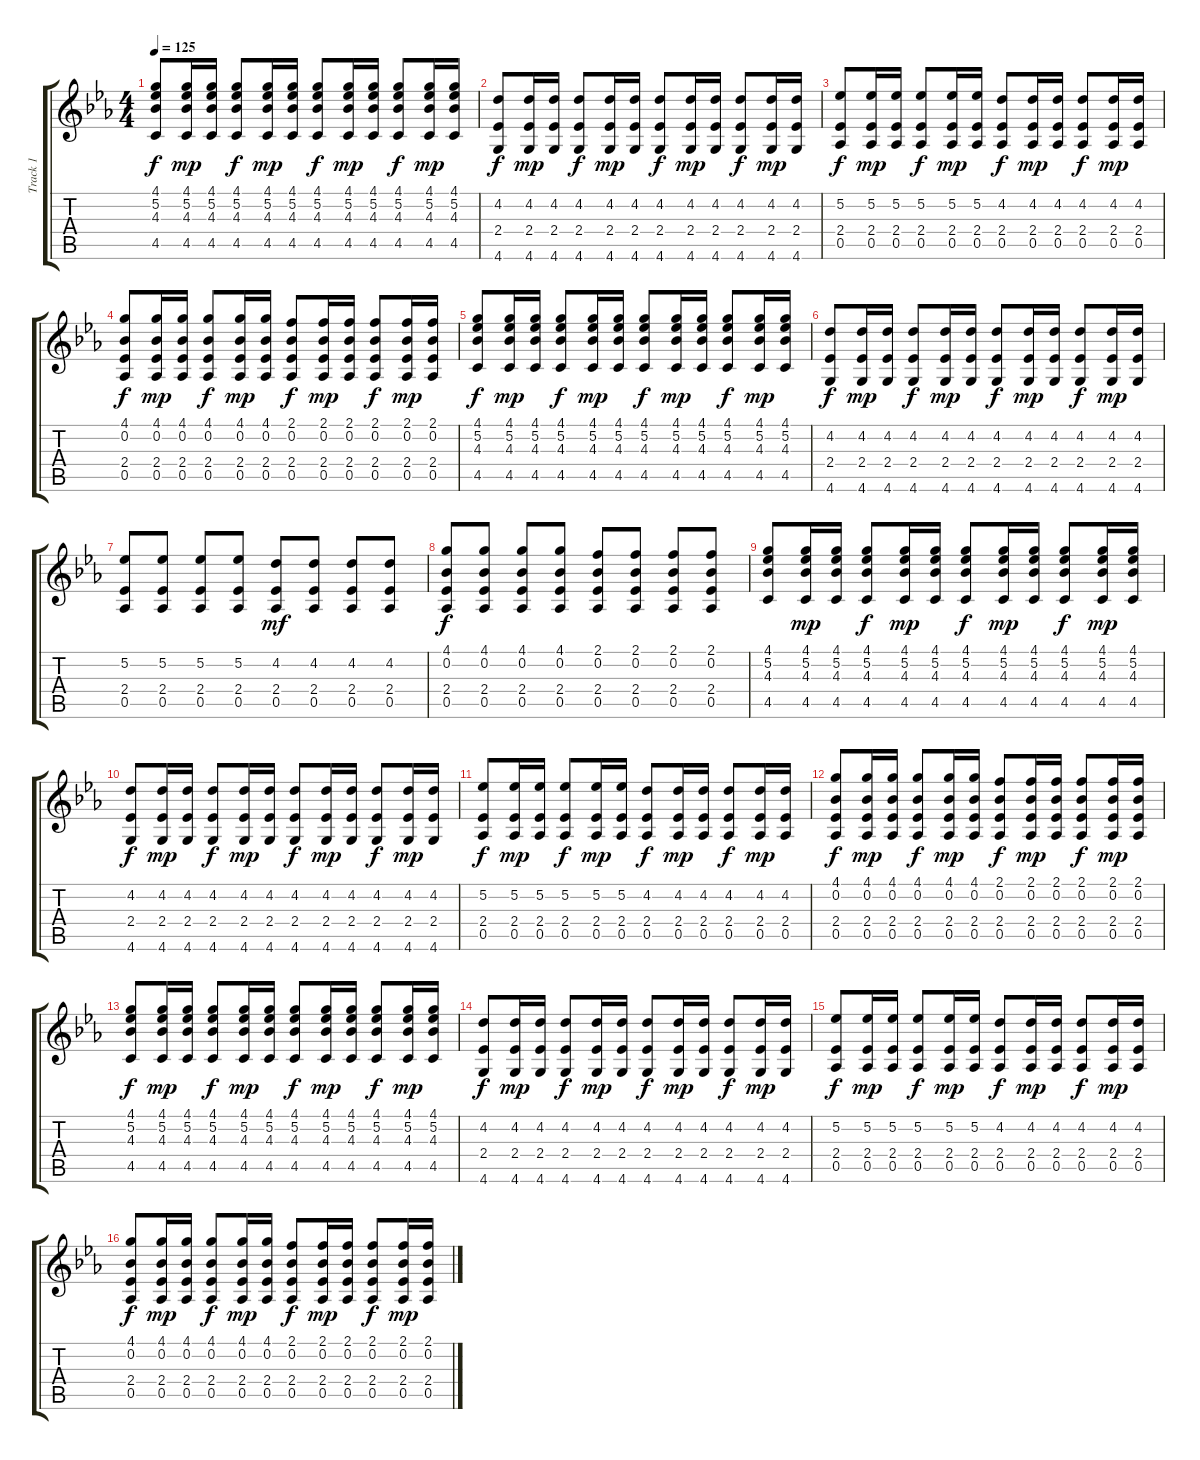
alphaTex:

\track ("Track 1" "Track 1") {instrument acousticguitarsteel}
\staff {score tabs}
\tuning (Eb4 Bb3 Gb3 Db3 Ab2 Eb2) {hide}
\ts (4 4)
\tempo 125
\clef g2
\ks eb
(4.1 5.2 4.3 4.5).8{dy f} (4.1 5.2 4.3 4.5).16{dy mp} (4.1 5.2 4.3 4.5).16 (4.1 5.2 4.3 4.5).8{dy f} (4.1 5.2 4.3 4.5).16{dy mp} (4.1 5.2 4.3 4.5).16 (4.1 5.2 4.3 4.5).8{dy f} (4.1 5.2 4.3 4.5).16{dy mp} (4.1 5.2 4.3 4.5).16 (4.1 5.2 4.3 4.5).8{dy f} (4.1 5.2 4.3 4.5).16{dy mp} (4.1 5.2 4.3 4.5).16 |
(4.2 2.4 4.6).8{dy f} (4.2 2.4 4.6).16{dy mp} (4.2 2.4 4.6).16 (4.2 2.4 4.6).8{dy f} (4.2 2.4 4.6).16{dy mp} (4.2 2.4 4.6).16 (4.2 2.4 4.6).8{dy f} (4.2 2.4 4.6).16{dy mp} (4.2 2.4 4.6).16 (4.2 2.4 4.6).8{dy f} (4.2 2.4 4.6).16{dy mp} (4.2 2.4 4.6).16 |
(5.2 2.4 0.5).8{dy f} (5.2 2.4 0.5).16{dy mp} (5.2 2.4 0.5).16 (5.2 2.4 0.5).8{dy f} (5.2 2.4 0.5).16{dy mp} (5.2 2.4 0.5).16 (4.2 2.4 0.5).8{dy f} (4.2 2.4 0.5).16{dy mp} (4.2 2.4 0.5).16 (4.2 2.4 0.5).8{dy f} (4.2 2.4 0.5).16{dy mp} (4.2 2.4 0.5).16 |
(4.1 0.2 2.4 0.5).8{dy f} (4.1 0.2 2.4 0.5).16{dy mp} (4.1 0.2 2.4 0.5).16 (4.1 0.2 2.4 0.5).8{dy f} (4.1 0.2 2.4 0.5).16{dy mp} (4.1 0.2 2.4 0.5).16 (2.1 0.2 2.4 0.5).8{dy f} (2.1 0.2 2.4 0.5).16{dy mp} (2.1 0.2 2.4 0.5).16 (2.1 0.2 2.4 0.5).8{dy f} (2.1 0.2 2.4 0.5).16{dy mp} (2.1 0.2 2.4 0.5).16 |
(4.1 5.2 4.3 4.5).8{dy f} (4.1 5.2 4.3 4.5).16{dy mp} (4.1 5.2 4.3 4.5).16 (4.1 5.2 4.3 4.5).8{dy f} (4.1 5.2 4.3 4.5).16{dy mp} (4.1 5.2 4.3 4.5).16 (4.1 5.2 4.3 4.5).8{dy f} (4.1 5.2 4.3 4.5).16{dy mp} (4.1 5.2 4.3 4.5).16 (4.1 5.2 4.3 4.5).8{dy f} (4.1 5.2 4.3 4.5).16{dy mp} (4.1 5.2 4.3 4.5).16 |
(4.2 2.4 4.6).8{dy f} (4.2 2.4 4.6).16{dy mp} (4.2 2.4 4.6).16 (4.2 2.4 4.6).8{dy f} (4.2 2.4 4.6).16{dy mp} (4.2 2.4 4.6).16 (4.2 2.4 4.6).8{dy f} (4.2 2.4 4.6).16{dy mp} (4.2 2.4 4.6).16 (4.2 2.4 4.6).8{dy f} (4.2 2.4 4.6).16{dy mp} (4.2 2.4 4.6).16 |
(5.2 2.4 0.5).8 (5.2 2.4 0.5).8 (5.2 2.4 0.5).8 (5.2 2.4 0.5).8 (4.2 2.4 0.5).8{dy mf} (4.2 2.4 0.5).8 (4.2 2.4 0.5).8 (4.2 2.4 0.5).8 |
(4.1 0.2 2.4 0.5).8{dy f} (4.1 0.2 2.4 0.5).8 (4.1 0.2 2.4 0.5).8 (4.1 0.2 2.4 0.5).8 (2.1 0.2 2.4 0.5).8 (2.1 0.2 2.4 0.5).8 (2.1 0.2 2.4 0.5).8 (2.1 0.2 2.4 0.5).8 |
(4.1 5.2 4.3 4.5).8 (4.1 5.2 4.3 4.5).16{dy mp} (4.1 5.2 4.3 4.5).16 (4.1 5.2 4.3 4.5).8{dy f} (4.1 5.2 4.3 4.5).16{dy mp} (4.1 5.2 4.3 4.5).16 (4.1 5.2 4.3 4.5).8{dy f} (4.1 5.2 4.3 4.5).16{dy mp} (4.1 5.2 4.3 4.5).16 (4.1 5.2 4.3 4.5).8{dy f} (4.1 5.2 4.3 4.5).16{dy mp} (4.1 5.2 4.3 4.5).16 |
(4.2 2.4 4.6).8{dy f} (4.2 2.4 4.6).16{dy mp} (4.2 2.4 4.6).16 (4.2 2.4 4.6).8{dy f} (4.2 2.4 4.6).16{dy mp} (4.2 2.4 4.6).16 (4.2 2.4 4.6).8{dy f} (4.2 2.4 4.6).16{dy mp} (4.2 2.4 4.6).16 (4.2 2.4 4.6).8{dy f} (4.2 2.4 4.6).16{dy mp} (4.2 2.4 4.6).16 |
(5.2 2.4 0.5).8{dy f} (5.2 2.4 0.5).16{dy mp} (5.2 2.4 0.5).16 (5.2 2.4 0.5).8{dy f} (5.2 2.4 0.5).16{dy mp} (5.2 2.4 0.5).16 (4.2 2.4 0.5).8{dy f} (4.2 2.4 0.5).16{dy mp} (4.2 2.4 0.5).16 (4.2 2.4 0.5).8{dy f} (4.2 2.4 0.5).16{dy mp} (4.2 2.4 0.5).16 |
(4.1 0.2 2.4 0.5).8{dy f} (4.1 0.2 2.4 0.5).16{dy mp} (4.1 0.2 2.4 0.5).16 (4.1 0.2 2.4 0.5).8{dy f} (4.1 0.2 2.4 0.5).16{dy mp} (4.1 0.2 2.4 0.5).16 (2.1 0.2 2.4 0.5).8{dy f} (2.1 0.2 2.4 0.5).16{dy mp} (2.1 0.2 2.4 0.5).16 (2.1 0.2 2.4 0.5).8{dy f} (2.1 0.2 2.4 0.5).16{dy mp} (2.1 0.2 2.4 0.5).16 |
(4.1 5.2 4.3 4.5).8{dy f} (4.1 5.2 4.3 4.5).16{dy mp} (4.1 5.2 4.3 4.5).16 (4.1 5.2 4.3 4.5).8{dy f} (4.1 5.2 4.3 4.5).16{dy mp} (4.1 5.2 4.3 4.5).16 (4.1 5.2 4.3 4.5).8{dy f} (4.1 5.2 4.3 4.5).16{dy mp} (4.1 5.2 4.3 4.5).16 (4.1 5.2 4.3 4.5).8{dy f} (4.1 5.2 4.3 4.5).16{dy mp} (4.1 5.2 4.3 4.5).16 |
(4.2 2.4 4.6).8{dy f} (4.2 2.4 4.6).16{dy mp} (4.2 2.4 4.6).16 (4.2 2.4 4.6).8{dy f} (4.2 2.4 4.6).16{dy mp} (4.2 2.4 4.6).16 (4.2 2.4 4.6).8{dy f} (4.2 2.4 4.6).16{dy mp} (4.2 2.4 4.6).16 (4.2 2.4 4.6).8{dy f} (4.2 2.4 4.6).16{dy mp} (4.2 2.4 4.6).16 |
(5.2 2.4 0.5).8{dy f} (5.2 2.4 0.5).16{dy mp} (5.2 2.4 0.5).16 (5.2 2.4 0.5).8{dy f} (5.2 2.4 0.5).16{dy mp} (5.2 2.4 0.5).16 (4.2 2.4 0.5).8{dy f} (4.2 2.4 0.5).16{dy mp} (4.2 2.4 0.5).16 (4.2 2.4 0.5).8{dy f} (4.2 2.4 0.5).16{dy mp} (4.2 2.4 0.5).16 |
(4.1 0.2 2.4 0.5).8{dy f} (4.1 0.2 2.4 0.5).16{dy mp} (4.1 0.2 2.4 0.5).16 (4.1 0.2 2.4 0.5).8{dy f} (4.1 0.2 2.4 0.5).16{dy mp} (4.1 0.2 2.4 0.5).16 (2.1 0.2 2.4 0.5).8{dy f} (2.1 0.2 2.4 0.5).16{dy mp} (2.1 0.2 2.4 0.5).16 (2.1 0.2 2.4 0.5).8{dy f} (2.1 0.2 2.4 0.5).16{dy mp} (2.1 0.2 2.4 0.5).16
